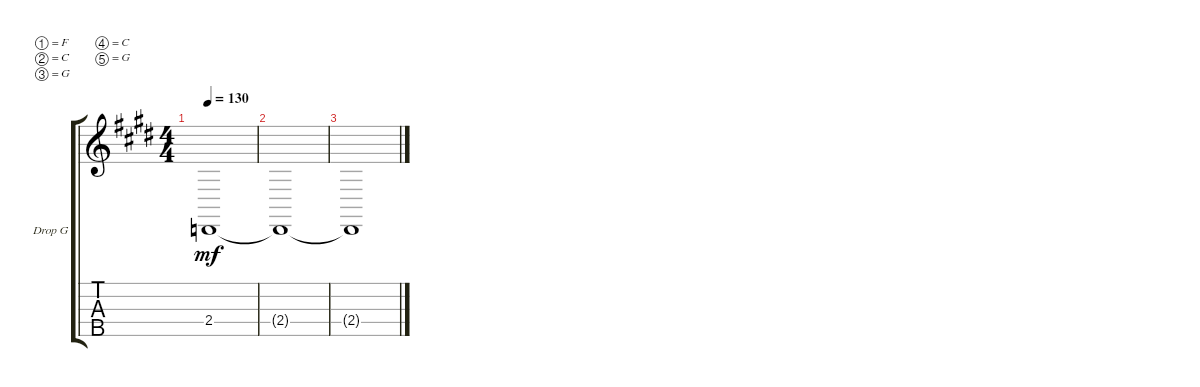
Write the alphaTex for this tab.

\bracketExtendMode groupsimilarinstruments
\firstSystemTrackNameOrientation horizontal
\otherSystemsTrackNameOrientation horizontal
\track ("Bass" "Drop G") {instrument electricbassfinger}
\staff {score tabs}
\tuning (F2 C2 G1 C1 G0)
\ts (4 4)
\tempo 130
\clef g2
\ks e
2.4{t}.1{dy mf} |
2.4{t}.1 |
2.4{t}.1
